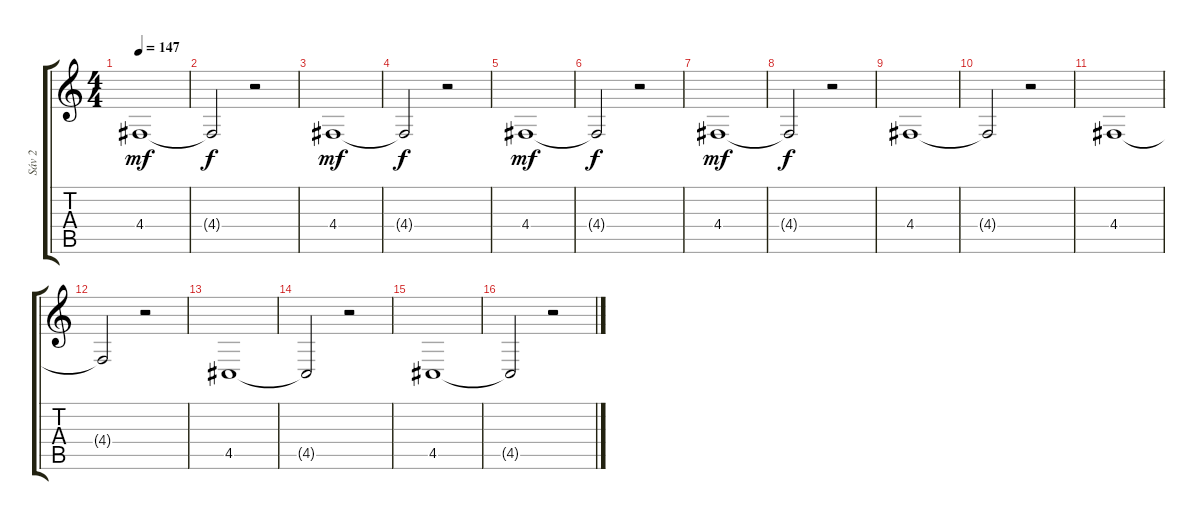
\track ("Sáv 2" "Sáv 2") {instrument fx4atmosphere}
\staff {score tabs}
\tuning (E4 B3 G3 D3 A2 E2) {hide}
\ts (4 4)
\tempo 147
\clef g2
\ks c
4.4.1{dy mf} |
4.4{t}.2{dy f} r.2 |
4.4.1{dy mf} |
4.4{t}.2{dy f} r.2 |
4.4.1{dy mf} |
4.4{t}.2{dy f} r.2 |
4.4.1{dy mf} |
4.4{t}.2{dy f} r.2 |
4.4.1 |
4.4{t}.2 r.2 |
4.4.1 |
4.4{t}.2 r.2 |
4.5.1 |
4.5{t}.2 r.2 |
4.5.1 |
4.5{t}.2 r.2
